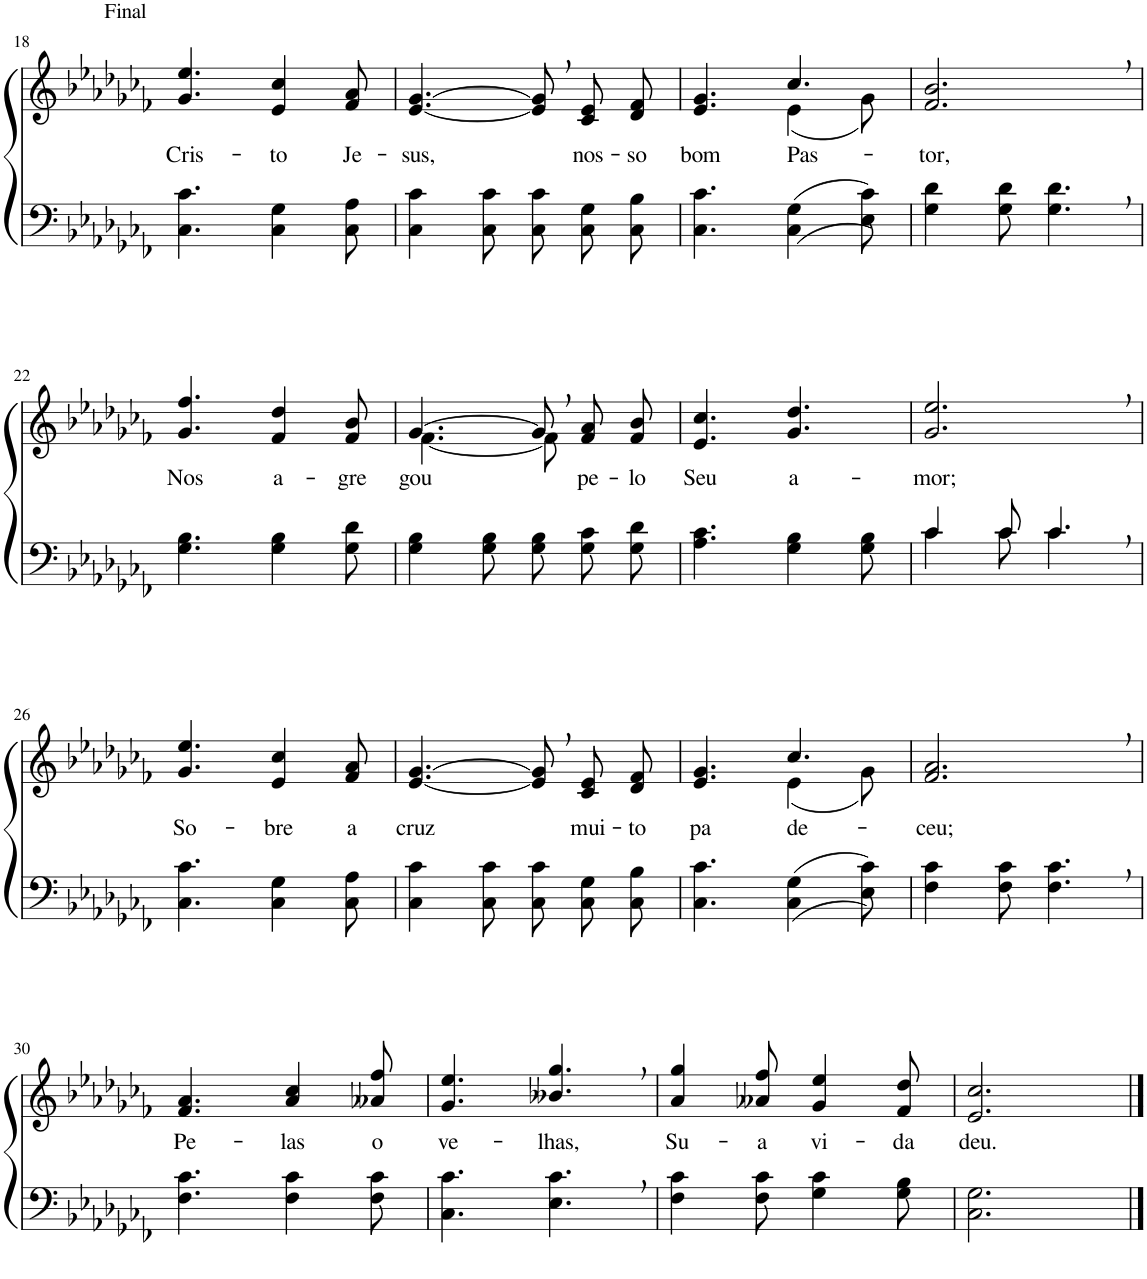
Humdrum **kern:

**kern	**kern	**text
*part2	*part1	*part1
*staff2	*staff1	*staff1
*I"Parte III e IV	*I"Parte I e II	*
!!LO:PB:g=z
*clefF4	*clefG2	*
*Trd2c3	*Trd2c3	*
*k[b-e-a-d-g-c-f-]	*k[b-e-a-d-g-c-f-]	*
*M6/8	*M6/8	*
=18	=18	=18
!	!LO:TX:a:t=Final	!
!	!	!LO:LY:b
4.C-\ 4.c-\	4.g-/ 4.ee-/	Cris-
!	!	!LO:LY:b
4C-\ 4G-\	4e-/ 4cc-/	-to
!	!	!LO:LY:b
8C-\ 8A-\	8f-/ 8a-/	Je-
=19	=19	=19
!	!	!LO:LY:b
4C-\ 4c-\	[4.e-/ [4.g-/	-sus,
8C-\ 8c-\	.	.
8C-\ 8c-\L	8e-],/ 8g-],/L	.
!	!	!LO:LY:b
8C-\ 8G-\	8c-/ 8e-/	nos-
!	!	!LO:LY:b
8C-\ 8B-\J	8d-/ 8f-/J	-so
=20	=20	=20
!	!	!LO:LY:b
*	*^	*
4.C-\ 4.c-\	4.e-/ 4.g-/	4.ryy	bom
!	!	!	!LO:LY:b
((4C-\ 4G-\	4.cc-/	(4e-\	Pas-
8E-\ 8c-\))	.	8g-\)	.
=21	=21	=21	=21
!	!	!	!LO:LY:b
*	*v	*v	*
4G-\ 4d-\	2.f-/, 2.b-/,	tor,
8G-\ 8d-\	.	.
4.G-\, 4.d-\,	.	.
!!LO:LB:g=z
=22	=22	=22
!	!	!LO:LY:b
4.G-\ 4.B-\	4.g-/ 4.ff-/	Nos
!	!	!LO:LY:b
4G-\ 4B-\	4f-/ 4dd-/	a-
!	!	!LO:LY:b
8G-\ 8d-\	8f-/ 8b-/	-gre-
=23	=23	=23
*	*^	*
!	!	!	!LO:LY:b
4G-\ 4B-\	[4.g-/	[4.f-\	-gou
8G-\ 8B-\	.	.	.
8G-\ 8B-\L	8g-,/L]	8f-\]	.
!	!	!	!LO:LY:b
8G-\ 8c-\	8f-/ 8a-/	4ryy	pe-
!	!	!	!LO:LY:b
8G-\ 8d-\J	8f-/ 8b-/J	.	-lo
*	*v	*v	*
=24	=24	=24
!	!	!LO:LY:b
4.A-\ 4.c-\	4.e-/ 4.cc-/	Seu
!	!	!LO:LY:b
4G-\ 4B-\	4.g-/ 4.dd-/	a-
8G-\ 8B-\	.	.
=25	=25	=25
*^	*	*
!	!	!	!LO:LY:b
4c-\	4c-/	2.g-/, 2.ee-/,	-mor;
8c-\	8c-/	.	.
4.c-,\	4.c-/	.	.
!!LO:LB:g=z
=26	=26	=26	=26
!	!	!	!LO:LY:b
*v	*v	*	*
4.C-\ 4.c-\	4.g-/ 4.ee-/	So-
!	!	!LO:LY:b
4C-\ 4G-\	4e-/ 4cc-/	-bre
!	!	!LO:LY:b
8C-\ 8A-\	8f-/ 8a-/	a
=27	=27	=27
!	!	!LO:LY:b
4C-\ 4c-\	[4.e-/ [4.g-/	cruz
8C-\ 8c-\	.	.
8C-\ 8c-\L	8e-],/ 8g-],/L	.
!	!	!LO:LY:b
8C-\ 8G-\	8c-/ 8e-/	mui-
!	!	!LO:LY:b
8C-\ 8B-\J	8d-/ 8f-/J	-to
=28	=28	=28
!	!	!LO:LY:b
*	*^	*
4.C-\ 4.c-\	4.e-/ 4.g-/	4.ryy	pa-
!	!	!	!LO:LY:b
((4C-\ 4G-\	4.cc-/	(4e-\	de-
8E-\ 8c-\))	.	8g-\)	.
=29	=29	=29	=29
!	!	!	!LO:LY:b
*	*v	*v	*
4F-\ 4c-\	2.f-/, 2.a-/,	-ceu;
8F-\ 8c-\	.	.
4.F-\, 4.c-\,	.	.
!!LO:LB:g=z
=30	=30	=30
!	!	!LO:LY:b
4.F-\ 4.c-\	4.f-/ 4.a-/	Pe-
!	!	!LO:LY:b
4F-\ 4c-\	4a-/ 4cc-/	-las
!	!	!LO:LY:b
8F-\ 8c-\	8a--X/ 8ff-/	o
=31	=31	=31
!	!	!LO:LY:b
4.C-\ 4.c-\	4.g-/ 4.ee-/	ve-
!	!	!LO:LY:b
4.E-\, 4.c-\,	4.b--X/, 4.gg-/,	-lhas,
=32	=32	=32
!	!	!LO:LY:b
4F-\ 4c-\	4a-/ 4gg-/	Su-
!	!	!LO:LY:b
8F-\ 8c-\	8a--X/ 8ff-/	-a
!	!	!LO:LY:b
4G-\ 4c-\	4g-/ 4ee-/	vi-
!	!	!LO:LY:b
8G-\ 8B-\	8f-/ 8dd-/	-da
=33	=33	=33
!	!	!LO:LY:b
2.C-\ 2.G-\	2.e-/ 2.cc-/	deu.
==	==	==
*-	*-	*-
